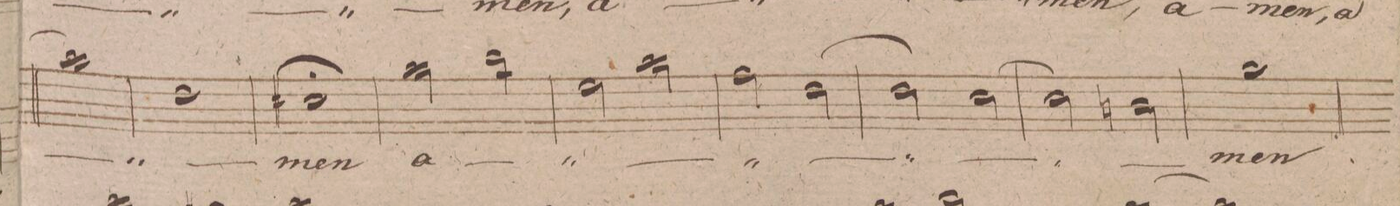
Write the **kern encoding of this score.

**kern	**text	**dynam
*I"Alto.	*	*
*clefC3	*	*
*k[f#]	*	*
*met(c|)	*	*
*M2/2	*	*
1b\]	.	.
=289	=289	=289
1e\	.	.
=290	=290	=290
1d#X\;	-men,	.
=291	=291	=291
2b\	a-	.
2cc\	.	.
=292	=292	=292
2f#\	.	.
2b\	.	.
=293	=293	=293
2g\	.	.
[2e\	.	.
=294	=294	=294
2e\]	.	.
[2d\	.	.
=295	=295	=295
2d\]	.	.
2cn\	.	.
=296	=296	=296
1a\	-men	.
=297	=297	=297
*-	*-	*-
